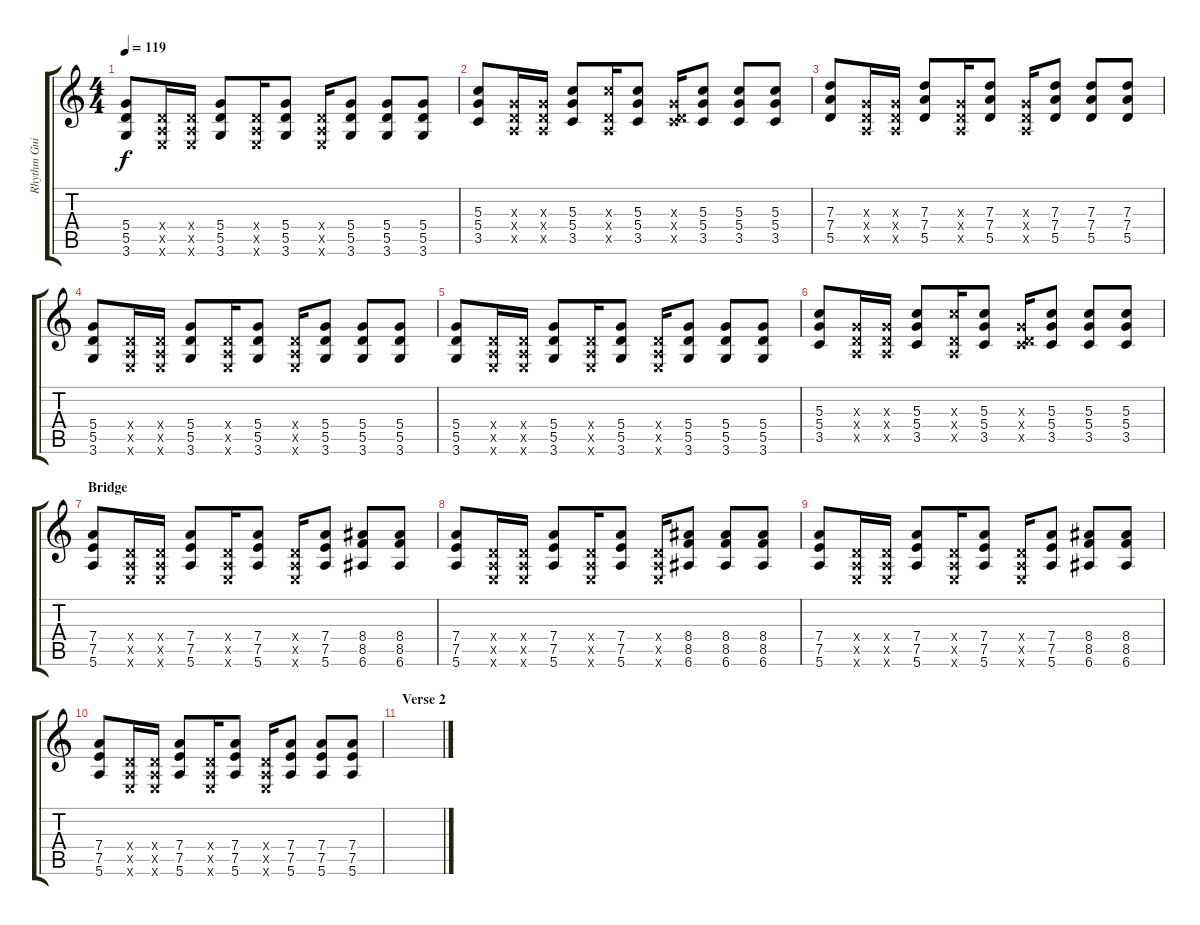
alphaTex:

\track ("Rhythm Guitar" "Rhythm Gui") {instrument distortionguitar}
\staff {score tabs}
\tuning (E4 B3 G3 D3 A2 E2) {hide}
\ts (4 4)
\tempo 119
\clef g2
\ks c
(5.4 5.5 3.6).8{dy f} (0.4{x} 0.5{x} 0.6{x}).16 (0.4{x} 0.5{x} 0.6{x}).16 (5.4 5.5 3.6).8 (0.4{x} 0.5{x} 0.6{x}).16 (5.4 5.5 3.6).8 (0.4{x} 0.5{x} 0.6{x}).16 (5.4 5.5 3.6).8 (5.4 5.5 3.6).8 (5.4 5.5 3.6).8 |
(5.3 5.4 3.5).8 (0.3{x} 0.4{x} 0.5{x}).16 (0.3{x} 0.4{x} 0.5{x}).16 (5.3 5.4 3.5).8 (5.3{x} 0.4{x} 0.5{x}).16 (5.3 5.4 3.5).8 (0.3{x} 0.4{x} 3.5{x}).16 (5.3 5.4 3.5).8 (5.3 5.4 3.5).8 (5.3 5.4 3.5).8 |
(7.3 7.4 5.5).8 (0.3{x} 0.4{x} 0.5{x}).16 (0.3{x} 0.4{x} 0.5{x}).16 (7.3 7.4 5.5).8 (0.3{x} 0.4{x} 0.5{x}).16 (7.3 7.4 5.5).8 (0.3{x} 0.4{x} 0.5{x}).16 (7.3 7.4 5.5).8 (7.3 7.4 5.5).8 (7.3 7.4 5.5).8 |
(5.4 5.5 3.6).8 (0.4{x} 0.5{x} 0.6{x}).16 (0.4{x} 0.5{x} 0.6{x}).16 (5.4 5.5 3.6).8 (0.4{x} 0.5{x} 0.6{x}).16 (5.4 5.5 3.6).8 (0.4{x} 0.5{x} 0.6{x}).16 (5.4 5.5 3.6).8 (5.4 5.5 3.6).8 (5.4 5.5 3.6).8 |
(5.4 5.5 3.6).8 (0.4{x} 0.5{x} 0.6{x}).16 (0.4{x} 0.5{x} 0.6{x}).16 (5.4 5.5 3.6).8 (0.4{x} 0.5{x} 0.6{x}).16 (5.4 5.5 3.6).8 (0.4{x} 0.5{x} 0.6{x}).16 (5.4 5.5 3.6).8 (5.4 5.5 3.6).8 (5.4 5.5 3.6).8 |
(5.3 5.4 3.5).8 (0.3{x} 0.4{x} 0.5{x}).16 (0.3{x} 0.4{x} 0.5{x}).16 (5.3 5.4 3.5).8 (5.3{x} 0.4{x} 0.5{x}).16 (5.3 5.4 3.5).8 (0.3{x} 0.4{x} 3.5{x}).16 (5.3 5.4 3.5).8 (5.3 5.4 3.5).8 (5.3 5.4 3.5).8 |
\section ("" "Bridge")
(7.4 7.5 5.6).8 (0.4{x} 0.5{x} 0.6{x}).16 (0.4{x} 0.5{x} 0.6{x}).16 (7.4 7.5 5.6).8 (0.4{x} 0.5{x} 0.6{x}).16 (7.4 7.5 5.6).8 (0.4{x} 0.5{x} 0.6{x}).16 (7.4 7.5 5.6).8 (8.4 8.5 6.6).8 (8.4 8.5 6.6).8 |
(7.4 7.5 5.6).8 (0.4{x} 0.5{x} 0.6{x}).16 (0.4{x} 0.5{x} 0.6{x}).16 (7.4 7.5 5.6).8 (0.4{x} 0.5{x} 0.6{x}).16 (7.4 7.5 5.6).8 (0.4{x} 0.5{x} 0.6{x}).16 (8.4 8.5 6.6).8 (8.4 8.5 6.6).8 (8.4 8.5 6.6).8 |
(7.4 7.5 5.6).8 (0.4{x} 0.5{x} 0.6{x}).16 (0.4{x} 0.5{x} 0.6{x}).16 (7.4 7.5 5.6).8 (0.4{x} 0.5{x} 0.6{x}).16 (7.4 7.5 5.6).8 (0.4{x} 0.5{x} 0.6{x}).16 (7.4 7.5 5.6).8 (8.4 8.5 6.6).8 (8.4 8.5 6.6).8 |
(7.4 7.5 5.6).8 (0.4{x} 0.5{x} 0.6{x}).16 (0.4{x} 0.5{x} 0.6{x}).16 (7.4 7.5 5.6).8 (0.4{x} 0.5{x} 0.6{x}).16 (7.4 7.5 5.6).8 (0.4{x} 0.5{x} 0.6{x}).16 (7.4 7.5 5.6).8 (7.4 7.5 5.6).8 (7.4 7.5 5.6).8 |
\section ("" "Verse 2")
